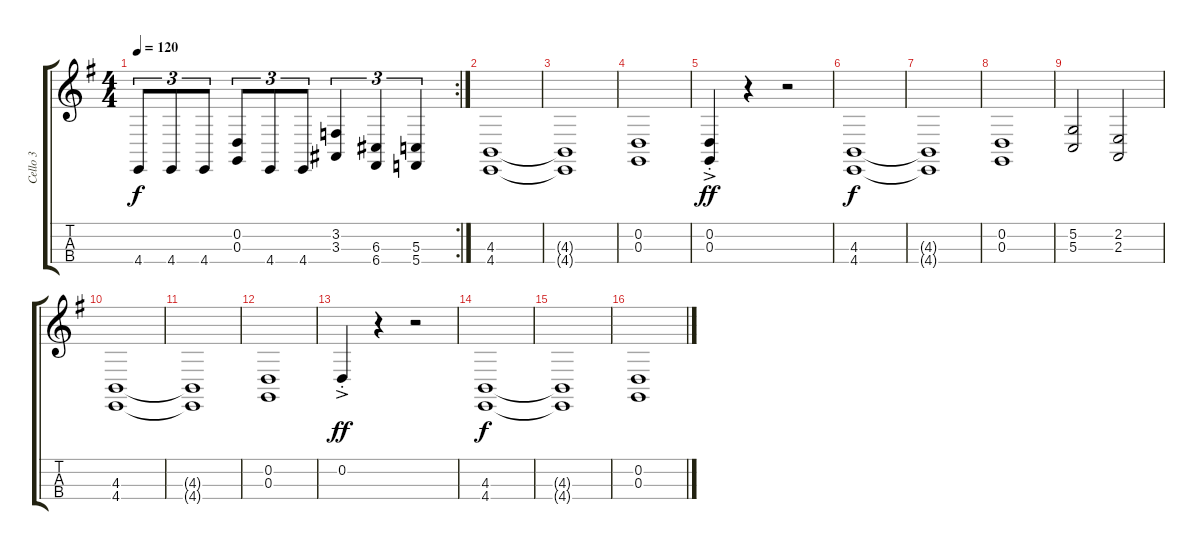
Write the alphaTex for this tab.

\track ("Cello 3" "Cello 3") {instrument cello}
\staff {score tabs}
\tuning (A3 D3 G2 C2) {hide}
\rc 2
\ts (4 4)
\tempo 120
\clef g2
\ks g
4.4.8{tu (3 2) dy f} 4.4.8{tu (3 2)} 4.4.8{tu (3 2)} (0.2 0.3).8{tu (3 2)} 4.4.8{tu (3 2)} 4.4.8{tu (3 2)} (3.2 3.3).4{tu (3 2)} (6.3 6.4).4{tu (3 2)} (5.3 5.4).4{tu (3 2)} |
(4.3 4.4).1 |
(4.3{t} 4.4{t}).1 |
(0.2 0.3).1 |
(0.2{ac st} 0.3{ac st}).4{dy ff} r.4 r.2 |
(4.3 4.4).1{dy f} |
(4.3{t} 4.4{t}).1 |
(0.2 0.3).1 |
(5.2 5.3).2 (2.2 2.3).2 |
(4.3 4.4).1 |
(4.3{t} 4.4{t}).1 |
(0.2 0.3).1 |
0.2{ac st}.4{dy ff} r.4 r.2 |
(4.3 4.4).1{dy f} |
(4.3{t} 4.4{t}).1 |
(0.2 0.3).1
